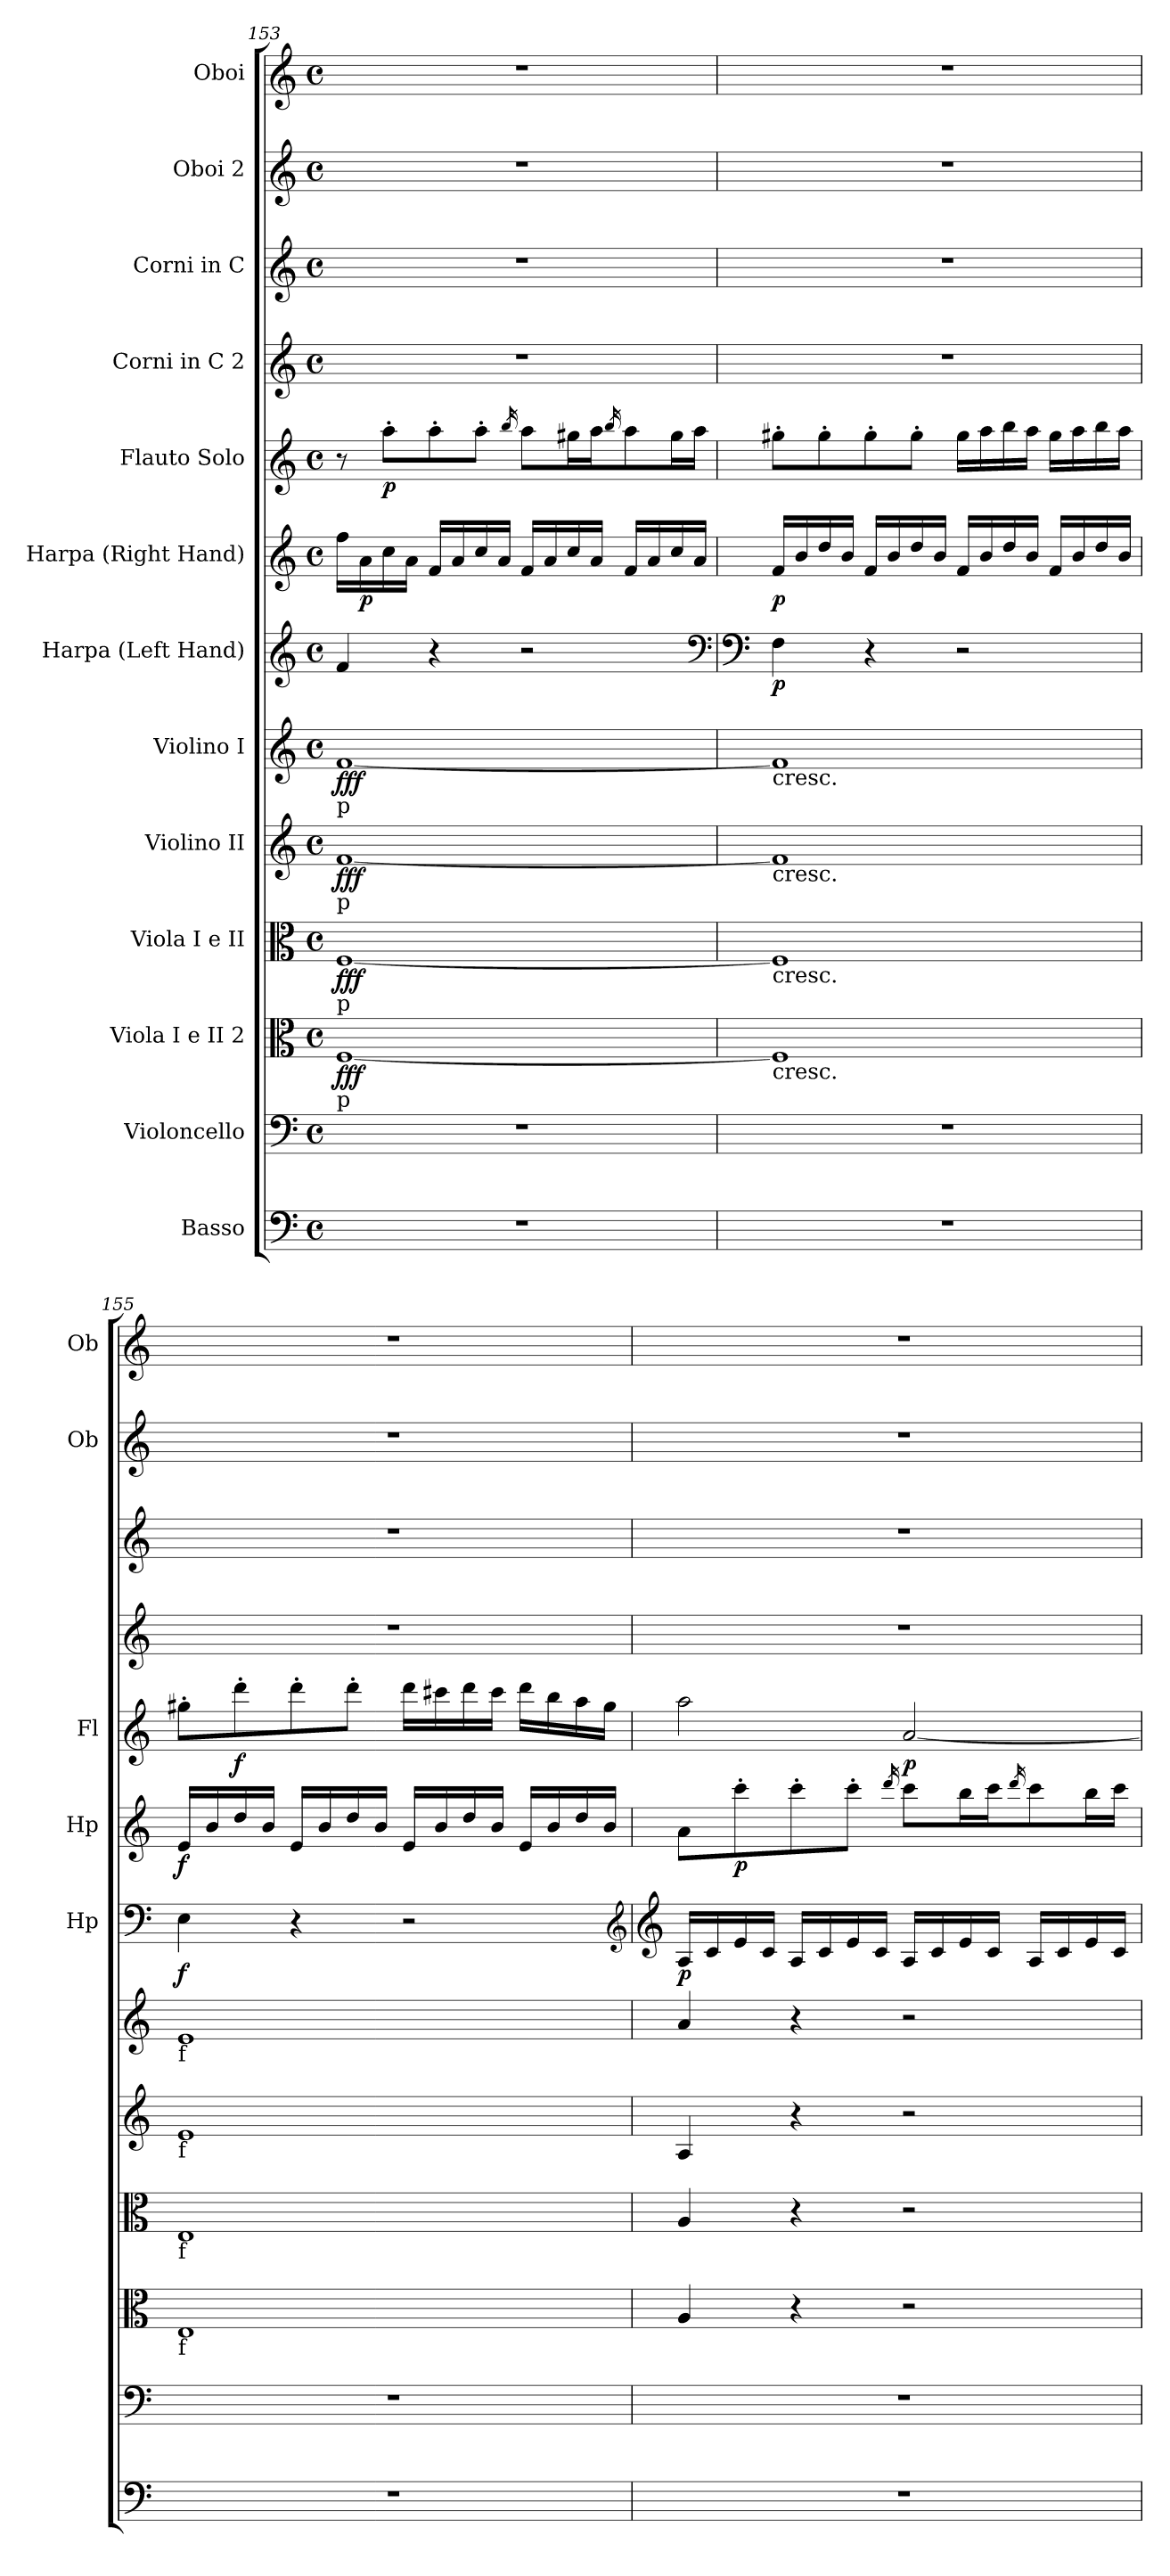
**kern	**kern	**kern	**dynam	**kern	**dynam	**kern	**dynam	**kern	**dynam	**kern	**dynam	**kern	**dynam	**kern	**dynam	**kern	**kern	**kern	**kern
*part13	*part12	*part11	*part11	*part10	*part10	*part9	*part9	*part8	*part8	*part7	*part7	*part6	*part6	*part5	*part5	*part4	*part3	*part2	*part1
*staff13	*staff12	*staff11	*staff11	*staff10	*staff10	*staff9	*staff9	*staff8	*staff8	*staff7	*staff7	*staff6	*staff6	*staff5	*staff5	*staff4	*staff3	*staff2	*staff1
*I"Basso	*I"Violoncello	*I"Viola I e II 2	*	*I"Viola I e II	*	*I"Violino II	*	*I"Violino I	*	*I"Harpa (Left Hand)	*	*I"Harpa (Right Hand)	*	*I"Flauto Solo	*	*I"Corni in C 2	*I"Corni in C	*I"Oboi 2	*I"Oboi
*	*	*	*	*	*	*	*	*	*	*I'Hp	*	*I'Hp	*	*I'Fl	*	*	*	*I'Ob	*I'Ob
!!LO:PB:g=z
*clefF4	*clefF4	*clefC3	*	*clefC3	*	*clefG2	*	*clefG2	*	*clefG2	*	*clefG2	*	*clefG2	*	*clefG2	*clefG2	*clefG2	*clefG2
*ITrd0c12	*	*	*	*	*	*	*	*	*	*	*	*	*	*	*	*ITrd0c12	*ITrd0c12	*	*
*k[]	*k[]	*k[]	*	*k[]	*	*k[]	*	*k[]	*	*k[]	*	*k[]	*	*k[]	*	*k[]	*k[]	*k[]	*k[]
*C:	*C:	*C:	*	*C:	*	*C:	*	*C:	*	*C:	*	*C:	*	*C:	*	*C:	*C:	*C:	*C:
*M4/4	*M4/4	*M4/4	*	*M4/4	*	*M4/4	*	*M4/4	*	*M4/4	*	*M4/4	*	*M4/4	*	*M4/4	*M4/4	*M4/4	*M4/4
*met(c)	*met(c)	*met(c)	*	*met(c)	*	*met(c)	*	*met(c)	*	*met(c)	*	*met(c)	*	*met(c)	*	*met(c)	*met(c)	*met(c)	*met(c)
=153	=153	=153	=153	=153	=153	=153	=153	=153	=153	=153	=153	=153	=153	=153	=153	=153	=153	=153	=153
!	!	!	!	!	!	!	!	!LO:TX:b:t=p	!	!	!	!	!	!	!	!	!	!	!
!	!	!	!	!	!	!LO:TX:b:t=p	!	!	!	!	!	!	!	!	!	!	!	!	!
!	!	!	!	!LO:TX:b:t=p	!	!	!	!	!	!	!	!	!	!	!	!	!	!	!
!	!	!LO:TX:b:t=p	!	!	!	!	!	!	!	!	!	!	!	!	!	!	!	!	!
!	!	!	!LO:DY:b	!	!LO:DY:b	!	!LO:DY:b	!	!LO:DY:b	!	!	!	!	!	!	!	!	!	!
1r	1r	[1F	fff	[1F	fff	[1f	fff	[1f	fff	4f/	.	16ff\LL	.	8r	.	1r	1r	1r	1r
!	!	!	!	!	!	!	!	!	!	!	!	!	!LO:DY:b	!	!	!	!	!	!
.	.	.	.	.	.	.	.	.	.	.	.	16a\	p	.	.	.	.	.	.
!	!	!	!	!	!	!	!	!	!	!	!	!	!	!	!LO:DY:b	!	!	!	!
.	.	.	.	.	.	.	.	.	.	.	.	16cc\	.	8aa'\L	p	.	.	.	.
.	.	.	.	.	.	.	.	.	.	.	.	16a\JJ	.	.	.	.	.	.	.
.	.	.	.	.	.	.	.	.	.	4r	.	16f/LL	.	8aa'\	.	.	.	.	.
.	.	.	.	.	.	.	.	.	.	.	.	16a/	.	.	.	.	.	.	.
.	.	.	.	.	.	.	.	.	.	.	.	16cc/	.	8aa'\J	.	.	.	.	.
.	.	.	.	.	.	.	.	.	.	.	.	16a/JJ	.	.	.	.	.	.	.
.	.	.	.	.	.	.	.	.	.	.	.	.	.	16qbb/	.	.	.	.	.
.	.	.	.	.	.	.	.	.	.	2r	.	16f/LL	.	8aa\L	.	.	.	.	.
.	.	.	.	.	.	.	.	.	.	.	.	16a/	.	.	.	.	.	.	.
.	.	.	.	.	.	.	.	.	.	.	.	16cc/	.	16gg#X\L	.	.	.	.	.
.	.	.	.	.	.	.	.	.	.	.	.	16a/JJ	.	16aa\J	.	.	.	.	.
.	.	.	.	.	.	.	.	.	.	.	.	.	.	16qbb/	.	.	.	.	.
.	.	.	.	.	.	.	.	.	.	.	.	16f/LL	.	8aa\	.	.	.	.	.
.	.	.	.	.	.	.	.	.	.	.	.	16a/	.	.	.	.	.	.	.
.	.	.	.	.	.	.	.	.	.	.	.	16cc/	.	16gg#\L	.	.	.	.	.
.	.	.	.	.	.	.	.	.	.	.	.	16a/JJ	.	16aa\JJ	.	.	.	.	.
*	*	*	*	*	*	*	*	*	*	*clefF4	*	*	*	*	*	*	*	*	*
=154	=154	=154	=154	=154	=154	=154	=154	=154	=154	=154	=154	=154	=154	=154	=154	=154	=154	=154	=154
*	*	*	*	*	*	*	*	*	*	*clefF4	*	*	*	*	*	*	*	*	*
!	!	!	!	!	!	!	!	!LO:TX:b:t=cresc.	!	!	!	!	!	!	!	!	!	!	!
!	!	!	!	!	!	!LO:TX:b:t=cresc.	!	!	!	!	!	!	!	!	!	!	!	!	!
!	!	!	!	!LO:TX:b:t=cresc.	!	!	!	!	!	!	!	!	!	!	!	!	!	!	!
!	!	!LO:TX:b:t=cresc.	!	!	!	!	!	!	!	!	!	!	!	!	!	!	!	!	!
!	!	!	!	!	!	!	!	!	!	!	!LO:DY:b	!	!LO:DY:b	!	!	!	!	!	!
1r	1r	1F]	.	1F]	.	1f]	.	1f]	.	4F\	p	16f/LL	p	8gg#X'\L	.	1r	1r	1r	1r
.	.	.	.	.	.	.	.	.	.	.	.	16b/	.	.	.	.	.	.	.
.	.	.	.	.	.	.	.	.	.	.	.	16dd/	.	8gg#'\	.	.	.	.	.
.	.	.	.	.	.	.	.	.	.	.	.	16b/JJ	.	.	.	.	.	.	.
.	.	.	.	.	.	.	.	.	.	4r	.	16f/LL	.	8gg#'\	.	.	.	.	.
.	.	.	.	.	.	.	.	.	.	.	.	16b/	.	.	.	.	.	.	.
.	.	.	.	.	.	.	.	.	.	.	.	16dd/	.	8gg#'\J	.	.	.	.	.
.	.	.	.	.	.	.	.	.	.	.	.	16b/JJ	.	.	.	.	.	.	.
.	.	.	.	.	.	.	.	.	.	2r	.	16f/LL	.	16gg#\LL	.	.	.	.	.
.	.	.	.	.	.	.	.	.	.	.	.	16b/	.	16aa\	.	.	.	.	.
.	.	.	.	.	.	.	.	.	.	.	.	16dd/	.	16bb\	.	.	.	.	.
.	.	.	.	.	.	.	.	.	.	.	.	16b/JJ	.	16aa\JJ	.	.	.	.	.
.	.	.	.	.	.	.	.	.	.	.	.	16f/LL	.	16gg#\LL	.	.	.	.	.
.	.	.	.	.	.	.	.	.	.	.	.	16b/	.	16aa\	.	.	.	.	.
.	.	.	.	.	.	.	.	.	.	.	.	16dd/	.	16bb\	.	.	.	.	.
.	.	.	.	.	.	.	.	.	.	.	.	16b/JJ	.	16aa\JJ	.	.	.	.	.
!!LO:PB:g=z
=155	=155	=155	=155	=155	=155	=155	=155	=155	=155	=155	=155	=155	=155	=155	=155	=155	=155	=155	=155
!	!	!	!	!	!	!	!	!LO:TX:b:t=f	!	!	!	!	!	!	!	!	!	!	!
!	!	!	!	!	!	!LO:TX:b:t=f	!	!	!	!	!	!	!	!	!	!	!	!	!
!	!	!	!	!LO:TX:b:t=f	!	!	!	!	!	!	!	!	!	!	!	!	!	!	!
!	!	!LO:TX:b:t=f	!	!	!	!	!	!	!	!	!	!	!	!	!	!	!	!	!
!	!	!	!	!	!	!	!	!	!	!	!LO:DY:b	!	!LO:DY:b	!	!	!	!	!	!
1r	1r	1E	.	1E	.	1e	.	1e	.	4E\	f	16e/LL	f	8gg#X'\L	.	1r	1r	1r	1r
.	.	.	.	.	.	.	.	.	.	.	.	16b/	.	.	.	.	.	.	.
!	!	!	!	!	!	!	!	!	!	!	!	!	!	!	!LO:DY:b	!	!	!	!
.	.	.	.	.	.	.	.	.	.	.	.	16dd/	.	8ddd'\	f	.	.	.	.
.	.	.	.	.	.	.	.	.	.	.	.	16b/JJ	.	.	.	.	.	.	.
.	.	.	.	.	.	.	.	.	.	4r	.	16e/LL	.	8ddd'\	.	.	.	.	.
.	.	.	.	.	.	.	.	.	.	.	.	16b/	.	.	.	.	.	.	.
.	.	.	.	.	.	.	.	.	.	.	.	16dd/	.	8ddd'\J	.	.	.	.	.
.	.	.	.	.	.	.	.	.	.	.	.	16b/JJ	.	.	.	.	.	.	.
.	.	.	.	.	.	.	.	.	.	2r	.	16e/LL	.	16ddd\LL	.	.	.	.	.
.	.	.	.	.	.	.	.	.	.	.	.	16b/	.	16ccc#X\	.	.	.	.	.
.	.	.	.	.	.	.	.	.	.	.	.	16dd/	.	16ddd\	.	.	.	.	.
.	.	.	.	.	.	.	.	.	.	.	.	16b/JJ	.	16ccc#\JJ	.	.	.	.	.
.	.	.	.	.	.	.	.	.	.	.	.	16e/LL	.	16ddd\LL	.	.	.	.	.
.	.	.	.	.	.	.	.	.	.	.	.	16b/	.	16bb\	.	.	.	.	.
.	.	.	.	.	.	.	.	.	.	.	.	16dd/	.	16aa\	.	.	.	.	.
.	.	.	.	.	.	.	.	.	.	.	.	16b/JJ	.	16gg#\JJ	.	.	.	.	.
*	*	*	*	*	*	*	*	*	*	*clefG2	*	*	*	*	*	*	*	*	*
=156	=156	=156	=156	=156	=156	=156	=156	=156	=156	=156	=156	=156	=156	=156	=156	=156	=156	=156	=156
*	*	*	*	*	*	*	*	*	*	*clefG2	*	*	*	*	*	*	*	*	*
!	!	!	!	!	!	!	!	!	!	!	!LO:DY:b	!	!	!	!	!	!	!	!
1r	1r	4A/	.	4A/	.	4A/	.	4a/	.	16A/LL	p	8a\L	.	2aa\	.	1r	1r	1r	1r
.	.	.	.	.	.	.	.	.	.	16c/	.	.	.	.	.	.	.	.	.
!	!	!	!	!	!	!	!	!	!	!	!	!	!LO:DY:b	!	!	!	!	!	!
.	.	.	.	.	.	.	.	.	.	16e/	.	8ccc'\	p	.	.	.	.	.	.
.	.	.	.	.	.	.	.	.	.	16c/JJ	.	.	.	.	.	.	.	.	.
.	.	4r	.	4r	.	4r	.	4r	.	16A/LL	.	8ccc'\	.	.	.	.	.	.	.
.	.	.	.	.	.	.	.	.	.	16c/	.	.	.	.	.	.	.	.	.
.	.	.	.	.	.	.	.	.	.	16e/	.	8ccc'\J	.	.	.	.	.	.	.
.	.	.	.	.	.	.	.	.	.	16c/JJ	.	.	.	.	.	.	.	.	.
.	.	.	.	.	.	.	.	.	.	.	.	16qddd/	.	.	.	.	.	.	.
!	!	!	!	!	!	!	!	!	!	!	!	!	!	!	!LO:DY:b	!	!	!	!
.	.	2r	.	2r	.	2r	.	2r	.	16A/LL	.	8ccc\L	.	[2a/	p	.	.	.	.
.	.	.	.	.	.	.	.	.	.	16c/	.	.	.	.	.	.	.	.	.
.	.	.	.	.	.	.	.	.	.	16e/	.	16bb\L	.	.	.	.	.	.	.
.	.	.	.	.	.	.	.	.	.	16c/JJ	.	16ccc\J	.	.	.	.	.	.	.
.	.	.	.	.	.	.	.	.	.	.	.	16qddd/	.	.	.	.	.	.	.
.	.	.	.	.	.	.	.	.	.	16A/LL	.	8ccc\	.	.	.	.	.	.	.
.	.	.	.	.	.	.	.	.	.	16c/	.	.	.	.	.	.	.	.	.
.	.	.	.	.	.	.	.	.	.	16e/	.	16bb\L	.	.	.	.	.	.	.
.	.	.	.	.	.	.	.	.	.	16c/JJ	.	16ccc\JJ	.	.	.	.	.	.	.
=	=	=	=	=	=	=	=	=	=	=	=	=	=	=	=	=	=	=	=
*-	*-	*-	*-	*-	*-	*-	*-	*-	*-	*-	*-	*-	*-	*-	*-	*-	*-	*-	*-
